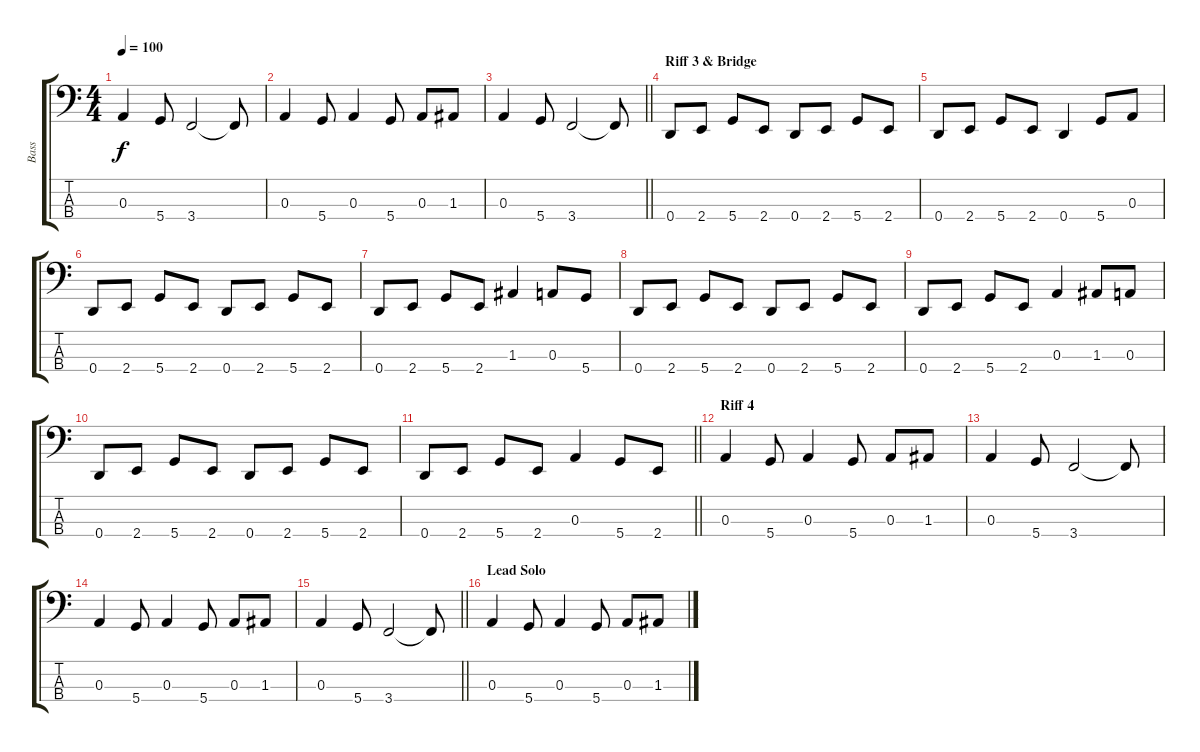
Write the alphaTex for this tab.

\track ("Bass" "Bass") {instrument electricbassfinger}
\staff {score tabs}
\tuning (G2 D2 A1 D1) {hide}
\ts (4 4)
\tempo 100
\clef f4
\ks c
0.3.4{dy f} 5.4.8 3.4.2 3.4{t}.8 |
0.3.4 5.4.8 0.3.4 5.4.8 0.3.8 1.3.8 |
\barLineRight lightlight
0.3.4 5.4.8 3.4.2 3.4{t}.8 |
\section ("" "Riff 3 & Bridge")
0.4.8 2.4.8 5.4.8 2.4.8 0.4.8 2.4.8 5.4.8 2.4.8 |
0.4.8 2.4.8 5.4.8 2.4.8 0.4.4 5.4.8 0.3.8 |
0.4.8 2.4.8 5.4.8 2.4.8 0.4.8 2.4.8 5.4.8 2.4.8 |
0.4.8 2.4.8 5.4.8 2.4.8 1.3.4 0.3.8 5.4.8 |
0.4.8 2.4.8 5.4.8 2.4.8 0.4.8 2.4.8 5.4.8 2.4.8 |
0.4.8 2.4.8 5.4.8 2.4.8 0.3.4 1.3.8 0.3.8 |
0.4.8 2.4.8 5.4.8 2.4.8 0.4.8 2.4.8 5.4.8 2.4.8 |
\barLineRight lightlight
0.4.8 2.4.8 5.4.8 2.4.8 0.3.4 5.4.8 2.4.8 |
\section ("" "Riff 4")
0.3.4 5.4.8 0.3.4 5.4.8 0.3.8 1.3.8 |
0.3.4 5.4.8 3.4.2 3.4{t}.8 |
0.3.4 5.4.8 0.3.4 5.4.8 0.3.8 1.3.8 |
\barLineRight lightlight
0.3.4 5.4.8 3.4.2 3.4{t}.8 |
\section ("" "Lead Solo")
0.3.4 5.4.8 0.3.4 5.4.8 0.3.8 1.3.8
